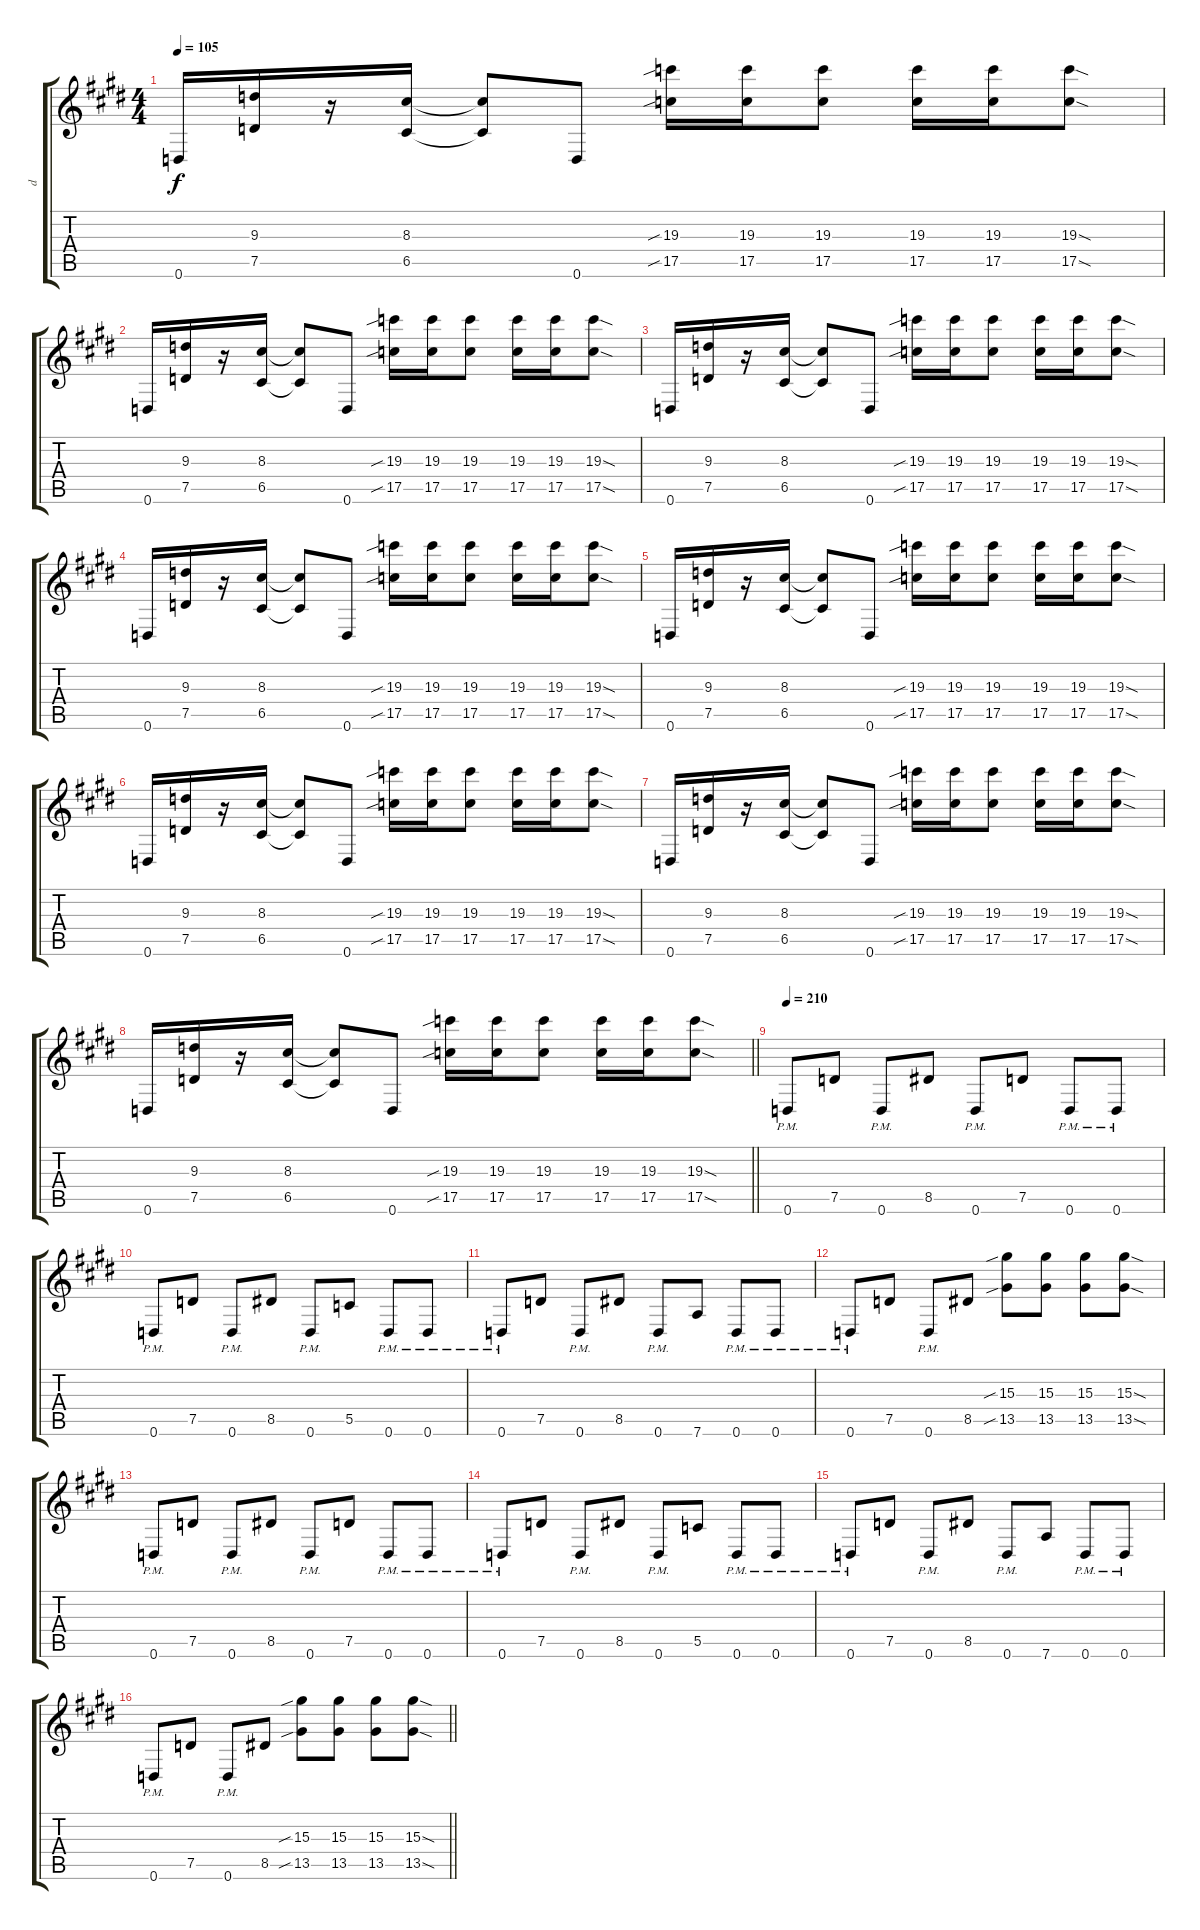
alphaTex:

\track ("d" "d") {instrument distortionguitar}
\staff {score tabs}
\tuning (D4 A3 F3 C3 G2 D2) {hide}
\ts (4 4)
\tempo 105
\clef g2
\ks c#minor
0.6.16{dy f} (9.3 7.5).16 r.16 (8.3 6.5).16 (8.3{t} 6.5{t}).8 0.6.8 (19.3{sib} 17.5{sib}).16 (19.3 17.5).16 (19.3 17.5).8 (19.3 17.5).16 (19.3 17.5).16 (19.3{sod} 17.5{sod}).8 |
0.6.16 (9.3 7.5).16 r.16 (8.3 6.5).16 (8.3{t} 6.5{t}).8 0.6.8 (19.3{sib} 17.5{sib}).16 (19.3 17.5).16 (19.3 17.5).8 (19.3 17.5).16 (19.3 17.5).16 (19.3{sod} 17.5{sod}).8 |
0.6.16 (9.3 7.5).16 r.16 (8.3 6.5).16 (8.3{t} 6.5{t}).8 0.6.8 (19.3{sib} 17.5{sib}).16 (19.3 17.5).16 (19.3 17.5).8 (19.3 17.5).16 (19.3 17.5).16 (19.3{sod} 17.5{sod}).8 |
0.6.16 (9.3 7.5).16 r.16 (8.3 6.5).16 (8.3{t} 6.5{t}).8 0.6.8 (19.3{sib} 17.5{sib}).16 (19.3 17.5).16 (19.3 17.5).8 (19.3 17.5).16 (19.3 17.5).16 (19.3{sod} 17.5{sod}).8 |
0.6.16 (9.3 7.5).16 r.16 (8.3 6.5).16 (8.3{t} 6.5{t}).8 0.6.8 (19.3{sib} 17.5{sib}).16 (19.3 17.5).16 (19.3 17.5).8 (19.3 17.5).16 (19.3 17.5).16 (19.3{sod} 17.5{sod}).8 |
0.6.16 (9.3 7.5).16 r.16 (8.3 6.5).16 (8.3{t} 6.5{t}).8 0.6.8 (19.3{sib} 17.5{sib}).16 (19.3 17.5).16 (19.3 17.5).8 (19.3 17.5).16 (19.3 17.5).16 (19.3{sod} 17.5{sod}).8 |
0.6.16 (9.3 7.5).16 r.16 (8.3 6.5).16 (8.3{t} 6.5{t}).8 0.6.8 (19.3{sib} 17.5{sib}).16 (19.3 17.5).16 (19.3 17.5).8 (19.3 17.5).16 (19.3 17.5).16 (19.3{sod} 17.5{sod}).8 |
\barLineRight lightlight
0.6.16 (9.3 7.5).16 r.16 (8.3 6.5).16 (8.3{t} 6.5{t}).8 0.6.8 (19.3{sib} 17.5{sib}).16 (19.3 17.5).16 (19.3 17.5).8 (19.3 17.5).16 (19.3 17.5).16 (19.3{sod} 17.5{sod}).8 |
\tempo 210
0.6{pm}.8 7.5.8 0.6{pm}.8 8.5.8 0.6{pm}.8 7.5.8 0.6{pm}.8 0.6{pm}.8 |
0.6{pm}.8 7.5.8 0.6{pm}.8 8.5.8 0.6{pm}.8 5.5.8 0.6{pm}.8 0.6{pm}.8 |
0.6{pm}.8 7.5.8 0.6{pm}.8 8.5.8 0.6{pm}.8 7.6.8 0.6{pm}.8 0.6{pm}.8 |
0.6{pm}.8 7.5.8 0.6{pm}.8 8.5.8 (15.3{sib} 13.5{sib}).8 (15.3 13.5).8 (15.3 13.5).8 (15.3{sod} 13.5{sod}).8 |
0.6{pm}.8 7.5.8 0.6{pm}.8 8.5.8 0.6{pm}.8 7.5.8 0.6{pm}.8 0.6{pm}.8 |
0.6{pm}.8 7.5.8 0.6{pm}.8 8.5.8 0.6{pm}.8 5.5.8 0.6{pm}.8 0.6{pm}.8 |
0.6{pm}.8 7.5.8 0.6{pm}.8 8.5.8 0.6{pm}.8 7.6.8 0.6{pm}.8 0.6{pm}.8 |
\barLineRight lightlight
0.6{pm}.8 7.5.8 0.6{pm}.8 8.5.8 (15.3{sib} 13.5{sib}).8 (15.3 13.5).8 (15.3 13.5).8 (15.3{sod} 13.5{sod}).8
